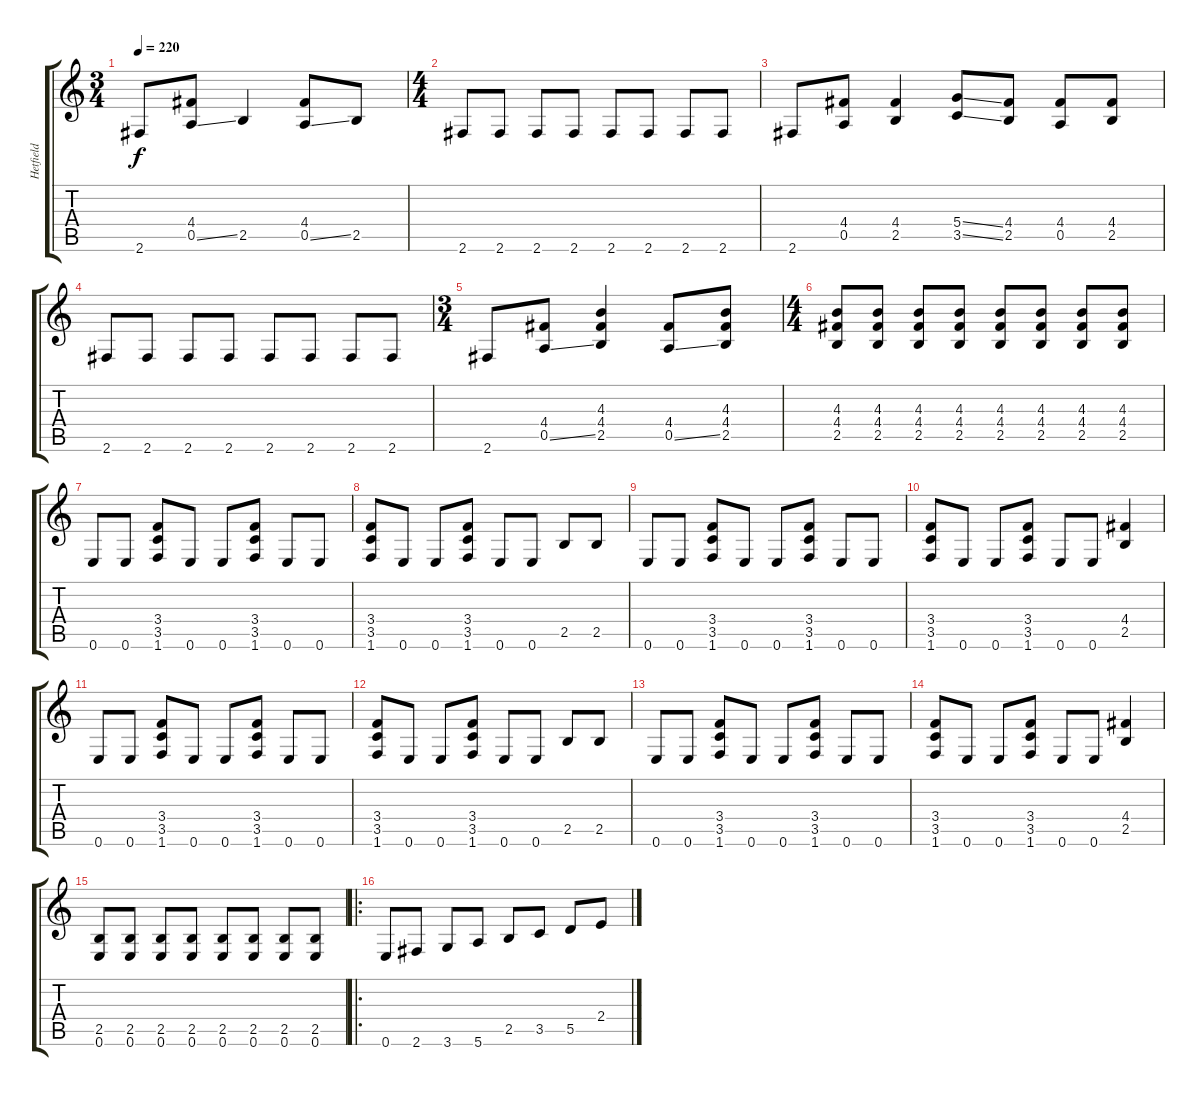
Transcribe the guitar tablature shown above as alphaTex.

\track ("Hetfield" "Hetfield") {instrument distortionguitar}
\staff {score tabs}
\tuning (E4 B3 G3 D3 A2 E2) {hide}
\ts (3 4)
\tempo 220
\clef g2
\ks c
2.6.8{dy f} (4.4 0.5{ss}).8 2.5.4 (4.4 0.5{ss}).8 2.5.8 |
\ts (4 4)
2.6.8 2.6.8 2.6.8 2.6.8 2.6.8 2.6.8 2.6.8 2.6.8 |
2.6.8 (4.4 0.5).8 (4.4 2.5).4 (5.4{ss} 3.5{ss}).8 (4.4 2.5).8 (4.4 0.5).8 (4.4 2.5).8 |
2.6.8 2.6.8 2.6.8 2.6.8 2.6.8 2.6.8 2.6.8 2.6.8 |
\ts (3 4)
2.6.8 (4.4 0.5{ss}).8 (4.3 4.4 2.5).4 (4.4 0.5{ss}).8 (4.3 4.4 2.5).8 |
\ts (4 4)
(4.3 4.4 2.5).8 (4.3 4.4 2.5).8 (4.3 4.4 2.5).8 (4.3 4.4 2.5).8 (4.3 4.4 2.5).8 (4.3 4.4 2.5).8 (4.3 4.4 2.5).8 (4.3 4.4 2.5).8 |
0.6.8 0.6.8 (3.4 3.5 1.6).8 0.6.8 0.6.8 (3.4 3.5 1.6).8 0.6.8 0.6.8 |
(3.4 3.5 1.6).8 0.6.8 0.6.8 (3.4 3.5 1.6).8 0.6.8 0.6.8 2.5.8 2.5.8 |
0.6.8 0.6.8 (3.4 3.5 1.6).8 0.6.8 0.6.8 (3.4 3.5 1.6).8 0.6.8 0.6.8 |
(3.4 3.5 1.6).8 0.6.8 0.6.8 (3.4 3.5 1.6).8 0.6.8 0.6.8 (4.4 2.5).4 |
0.6.8 0.6.8 (3.4 3.5 1.6).8 0.6.8 0.6.8 (3.4 3.5 1.6).8 0.6.8 0.6.8 |
(3.4 3.5 1.6).8 0.6.8 0.6.8 (3.4 3.5 1.6).8 0.6.8 0.6.8 2.5.8 2.5.8 |
0.6.8 0.6.8 (3.4 3.5 1.6).8 0.6.8 0.6.8 (3.4 3.5 1.6).8 0.6.8 0.6.8 |
(3.4 3.5 1.6).8 0.6.8 0.6.8 (3.4 3.5 1.6).8 0.6.8 0.6.8 (4.4 2.5).4 |
(2.5 0.6).8 (2.5 0.6).8 (2.5 0.6).8 (2.5 0.6).8 (2.5 0.6).8 (2.5 0.6).8 (2.5 0.6).8 (2.5 0.6).8 |
\ro
0.6.8 2.6.8 3.6.8 5.6.8 2.5.8 3.5.8 5.5.8 2.4.8
